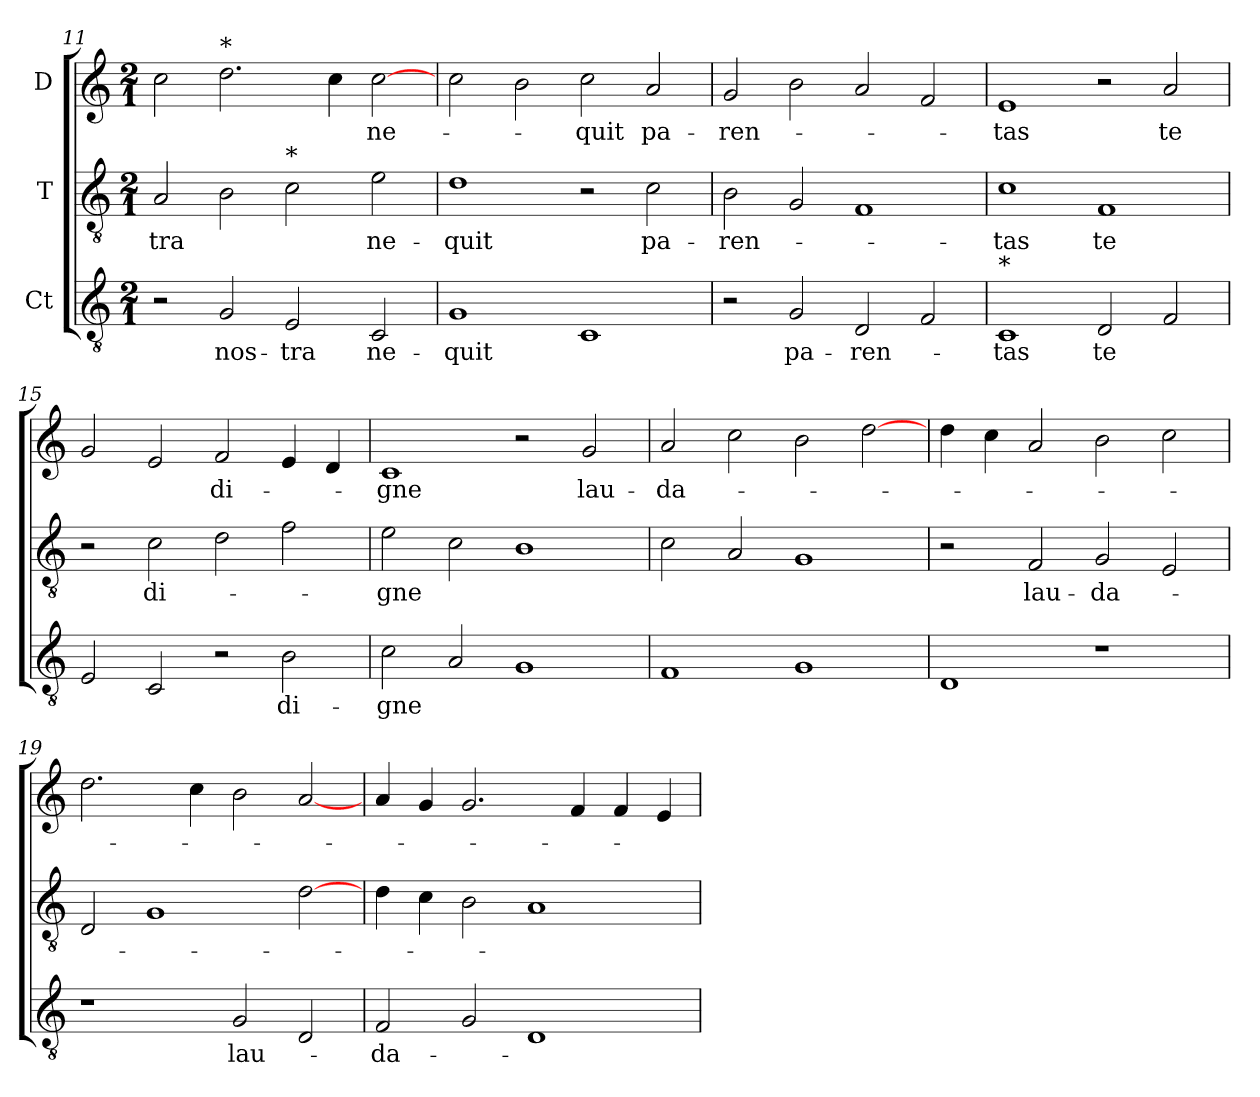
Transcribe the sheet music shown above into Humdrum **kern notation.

**kern	**text	**kern	**text	**kern	**text
*part3	*part3	*part2	*part2	*part1	*part1
*staff3	*staff3	*staff2	*staff2	*staff1	*staff1
*I"Ct	*	*I"T	*	*I"D	*
*clefGv2	*	*clefGv2	*	*clefG2	*
*ITrd7c12	*	*ITrd7c12	*	*	*
*k[]	*	*k[]	*	*k[]	*
*C:	*	*C:	*	*C:	*
*M2/1	*	*M2/1	*	*M2/1	*
=11	=11	=11	=11	=11	=11
!	!	!	!LO:LY:b:color=#000000	!	!
2r	.	2AAi/	-tra	2cci\	.
!	!	!	!	!LO:TX:t=*	!
!	!LO:LY:b:color=#000000	!	!	!	!
2GGi/	nos-	2BBi\	.	2.ddi\	.
!	!	!LO:TX:t=*	!	!	!
!	!LO:LY:b:color=#000000	!	!	!	!
2EEi/	-tra	2Ci\	.	.	.
.	.	.	.	4cci\	.
!	!LO:LY:b:color=#000000	!	!	!	!
!	!	!	!LO:LY:b:color=#000000	!	!
!	!	!	!	!	!LO:LY:b:color=#000000
2CCi/	ne-	2Ei\	ne-	[2cci\	ne-
=12	=12	=12	=12	=12	=12
!	!LO:LY:b:color=#000000	!	!	!	!
!	!	!	!LO:LY:b:color=#000000	!	!
1GGi/	-quit	1Di\	-quit	2cci\	.
.	.	.	.	2bi\	.
!	!	!	!	!	!LO:LY:b:color=#000000
1CCi/	.	2r	.	2cci\	-quit
!	!	!	!LO:LY:b:color=#000000	!	!
!	!	!	!	!	!LO:LY:b:color=#000000
.	.	2Ci\	pa-	2ai/	pa-
=13	=13	=13	=13	=13	=13
!	!	!	!LO:LY:b:color=#000000	!	!
!	!	!	!	!	!LO:LY:b:color=#000000
2r	.	2BBi\	-ren-	2gi/	-ren-
!	!LO:LY:b:color=#000000	!	!	!	!
2GGi/	pa-	2GGi/	.	2bi\	.
!	!LO:LY:b:color=#000000	!	!	!	!
2DDi/	-ren-	1FFi/	.	2ai/	.
2FFi/	.	.	.	2fi/	.
=14	=14	=14	=14	=14	=14
!	!LO:LY:b:color=#000000	!	!	!	!
!	!	!	!LO:LY:b:color=#000000	!	!
!LO:TX:t=*	!	!	!	!	!
!	!	!	!	!	!LO:LY:b:color=#000000
1CCi/	-tas	1Ci\	-tas	1ei/	-tas
!	!LO:LY:b:color=#000000	!	!	!	!
!	!	!	!LO:LY:b:color=#000000	!	!
2DDi/	te	1FFi/	te	2r	.
!	!	!	!	!	!LO:LY:b:color=#000000
2FFi/	.	.	.	2ai/	te
!!LO:LB:g=z
=15	=15	=15	=15	=15	=15
2EEi/	.	2r	.	2gi/	.
!	!	!	!LO:LY:b:color=#000000	!	!
2CCi/	.	2Ci\	di-	2ei/	.
!	!	!	!	!	!LO:LY:b:color=#000000
2r	.	2Di\	.	2fi/	di-
!	!LO:LY:b:color=#000000	!	!	!	!
2BBi\	di-	2Fi\	.	4ei/	.
.	.	.	.	4di/	.
=16	=16	=16	=16	=16	=16
!	!LO:LY:b:color=#000000	!	!	!	!
!	!	!	!LO:LY:b:color=#000000	!	!
!	!	!	!	!	!LO:LY:b:color=#000000
2Ci\	-gne	2Ei\	-gne	1ci/	-gne
2AAi/	.	2Ci\	.	.	.
1GGi/	.	1BBi/	.	2r	.
!	!	!	!	!	!LO:LY:b:color=#000000
.	.	.	.	2gi/	lau-
=17	=17	=17	=17	=17	=17
!	!	!	!	!	!LO:LY:b:color=#000000
1FFi/	.	2Ci\	.	2ai/	-da-
.	.	2AAi/	.	2cci\	.
1GGi/	.	1GGi/	.	2bi\	.
.	.	.	.	[2ddi\	.
=18	=18	=18	=18	=18	=18
1DDi/	.	2r	.	4ddi\	.
.	.	.	.	4cci\	.
!	!	!	!LO:LY:b:color=#000000	!	!
.	.	2FFi/	lau-	2ai/	.
!	!	!	!LO:LY:b:color=#000000	!	!
1r	.	2GGi/	-da-	2bi\	.
.	.	2EEi/	.	2cci\	.
=19	=19	=19	=19	=19	=19
1r	.	2DDi/	.	2.ddi\	.
.	.	1GGi/	.	.	.
.	.	.	.	4cci\	.
!	!LO:LY:b:color=#000000	!	!	!	!
2GGi/	lau-	.	.	2bi\	.
2DDi/	.	[2Di\	.	[2ai/	.
=20	=20	=20	=20	=20	=20
!	!LO:LY:b:color=#000000	!	!	!	!
2FFi/	-da-	4Di\	.	4ai/	.
.	.	4Ci\	.	4gi/	.
2GGi/	.	2BBi\	.	2.gi/	.
1DDi/	.	1AAi/	.	.	.
.	.	.	.	4fi/	.
.	.	.	.	4fi/	.
.	.	.	.	4ei/	.
=	=	=	=	=	=
*-	*-	*-	*-	*-	*-
